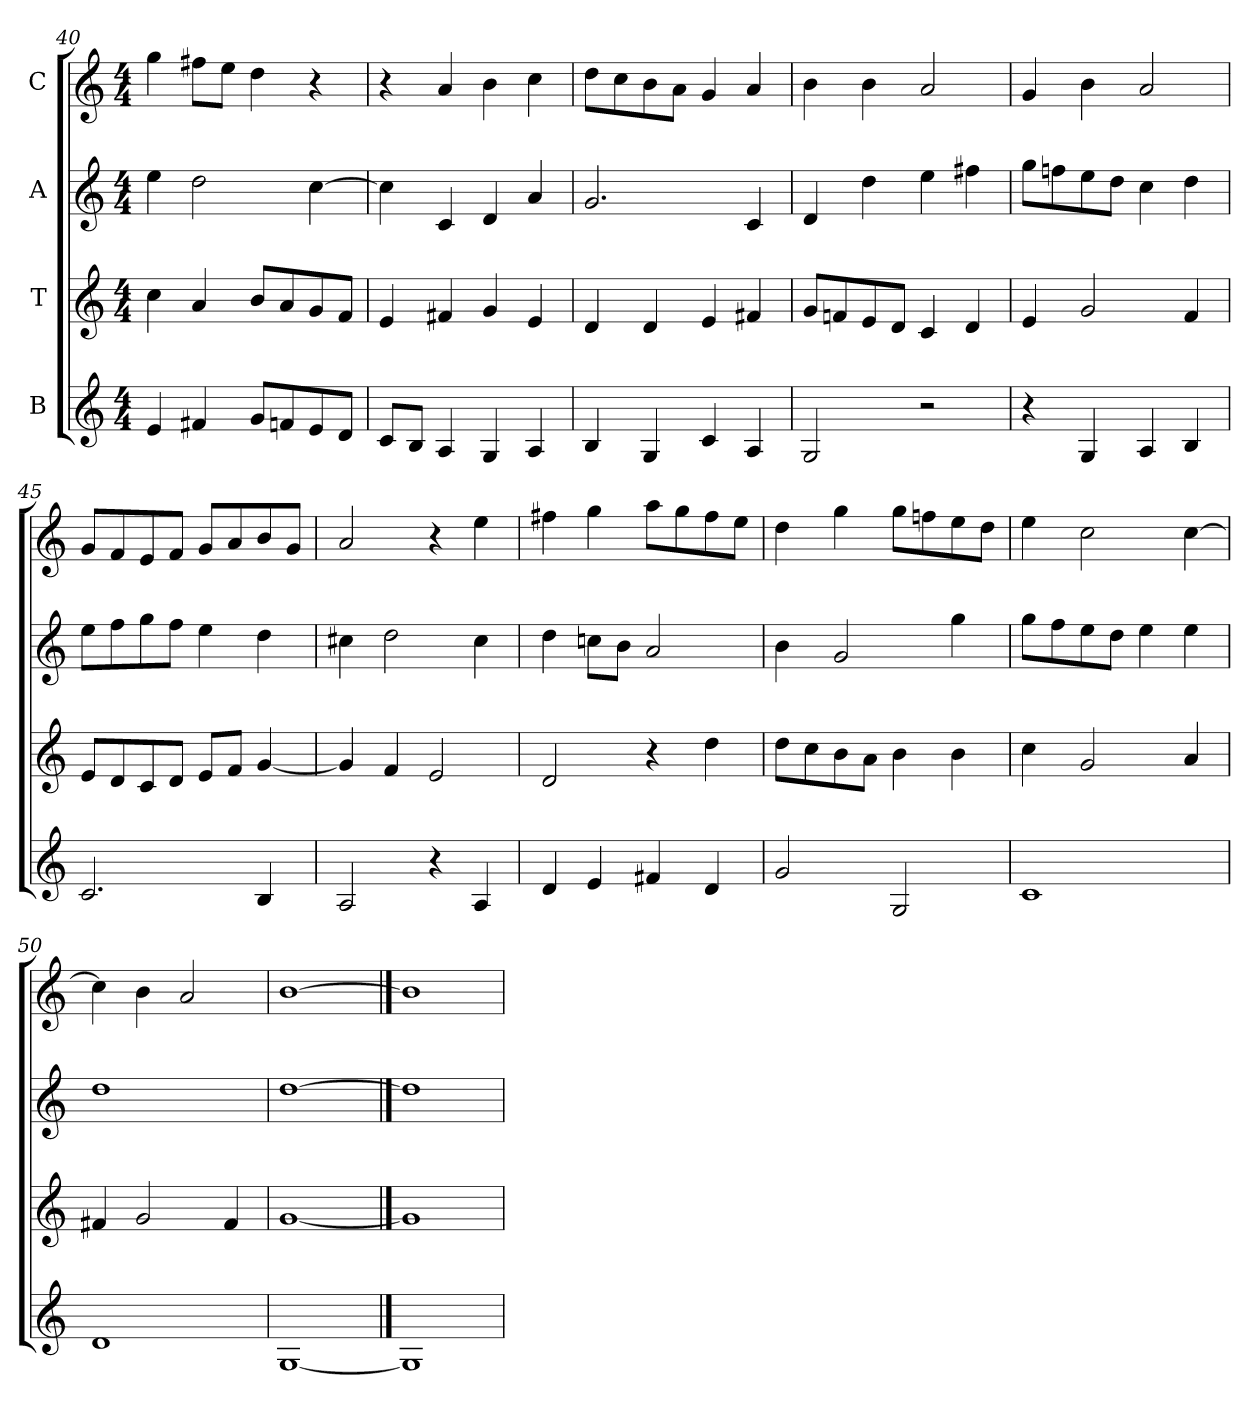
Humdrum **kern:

**kern	**kern	**kern	**kern
*part4	*part3	*part2	*part1
*staff4	*staff3	*staff2	*staff1
*I"B	*I"T	*I"A	*I"C
!!LO:PB:g=z
*clefG2	*clefG2	*clefG2	*clefG2
*k[]	*k[]	*k[]	*k[]
*C:	*C:	*C:	*C:
*M4/4	*M4/4	*M4/4	*M4/4
=40	=40	=40	=40
4ei/	4cci\	4eei\	4ggi\
4f#Xi/	4ai/	2ddi\	8ff#Xi\L
.	.	.	8eei\J
8gi/L	8bi/L	.	4ddi\
8fni/	8ai/	.	.
8ei/	8gi/	[>4cci\	4r
8di/J	8fi/J	.	.
=41	=41	=41	=41
8ci/L	4ei/	4cci\]	4r
8Bi/J	.	.	.
4Ai/	4f#Xi/	4ci/	4ai/
4Gi/	4gi/	4di/	4bi\
4Ai/	4ei/	4ai/	4cci\
=42	=42	=42	=42
4Bi/	4di/	2.gi/	8ddi\L
.	.	.	8cci\
4Gi/	4di/	.	8bi\
.	.	.	8ai\J
4ci/	4ei/	.	4gi/
4Ai/	4f#Xi/	4ci/	4ai/
=43	=43	=43	=43
2Gi/	8gi/L	4di/	4bi\
.	8fni/	.	.
.	8ei/	4ddi\	4bi\
.	8di/J	.	.
2r	4ci/	4eei\	2ai/
.	4di/	4ff#Xi\	.
=44	=44	=44	=44
4r	4ei/	8ggi\L	4gi/
.	.	8ffni\	.
4Gi/	2gi/	8eei\	4bi\
.	.	8ddi\J	.
4Ai/	.	4cci\	2ai/
4Bi/	4fi/	4ddi\	.
!!LO:LB:g=z
=45	=45	=45	=45
2.ci/	8ei/L	8eei\L	8gi/L
.	8di/	8ffi\	8fi/
.	8ci/	8ggi\	8ei/
.	8di/J	8ffi\J	8fi/J
.	8ei/L	4eei\	8gi/L
.	8fi/J	.	8ai/
4Bi/	[<4gi/	4ddi\	8bi/
.	.	.	8gi/J
=46	=46	=46	=46
2Ai/	4gi/]	4cc#Xi\	2ai/
.	4fi/	2ddi\	.
4r	2ei/	.	4r
4Ai/	.	4cc#i\	4eei\
=47	=47	=47	=47
4di/	2di/	4ddi\	4ff#Xi\
4ei/	.	8ccni\L	4ggi\
.	.	8bi\J	.
4f#Xi/	4r	2ai/	8aai\L
.	.	.	8ggi\
4di/	4ddi\	.	8ff#i\
.	.	.	8eei\J
!!LO:PB:g=z
=48	=48	=48	=48
2gi/	8ddi\L	4bi\	4ddi\
.	8cci\	.	.
.	8bi\	2gi/	4ggi\
.	8ai\J	.	.
2Gi/	4bi\	.	8ggi\L
.	.	.	8ffni\
.	4bi\	4ggi\	8eei\
.	.	.	8ddi\J
=49	=49	=49	=49
1ci	4cci\	8ggi\L	4eei\
.	.	8ffi\	.
.	2gi/	8eei\	2cci\
.	.	8ddi\J	.
.	.	4eei\	.
.	4ai/	4eei\	[>4cci\
=50	=50	=50	=50
1di	4f#Xi/	1ddi	4cci\]
.	2gi/	.	4bi\
.	.	.	2ai/
.	4f#i/	.	.
=51	=51	=51	=51
[1Gi	[1gi	[1ddi	[1bi
==52	==52	==52	==52
1Gi]	1gi]	1ddi]	1bi]
=	=	=	=
*-	*-	*-	*-
